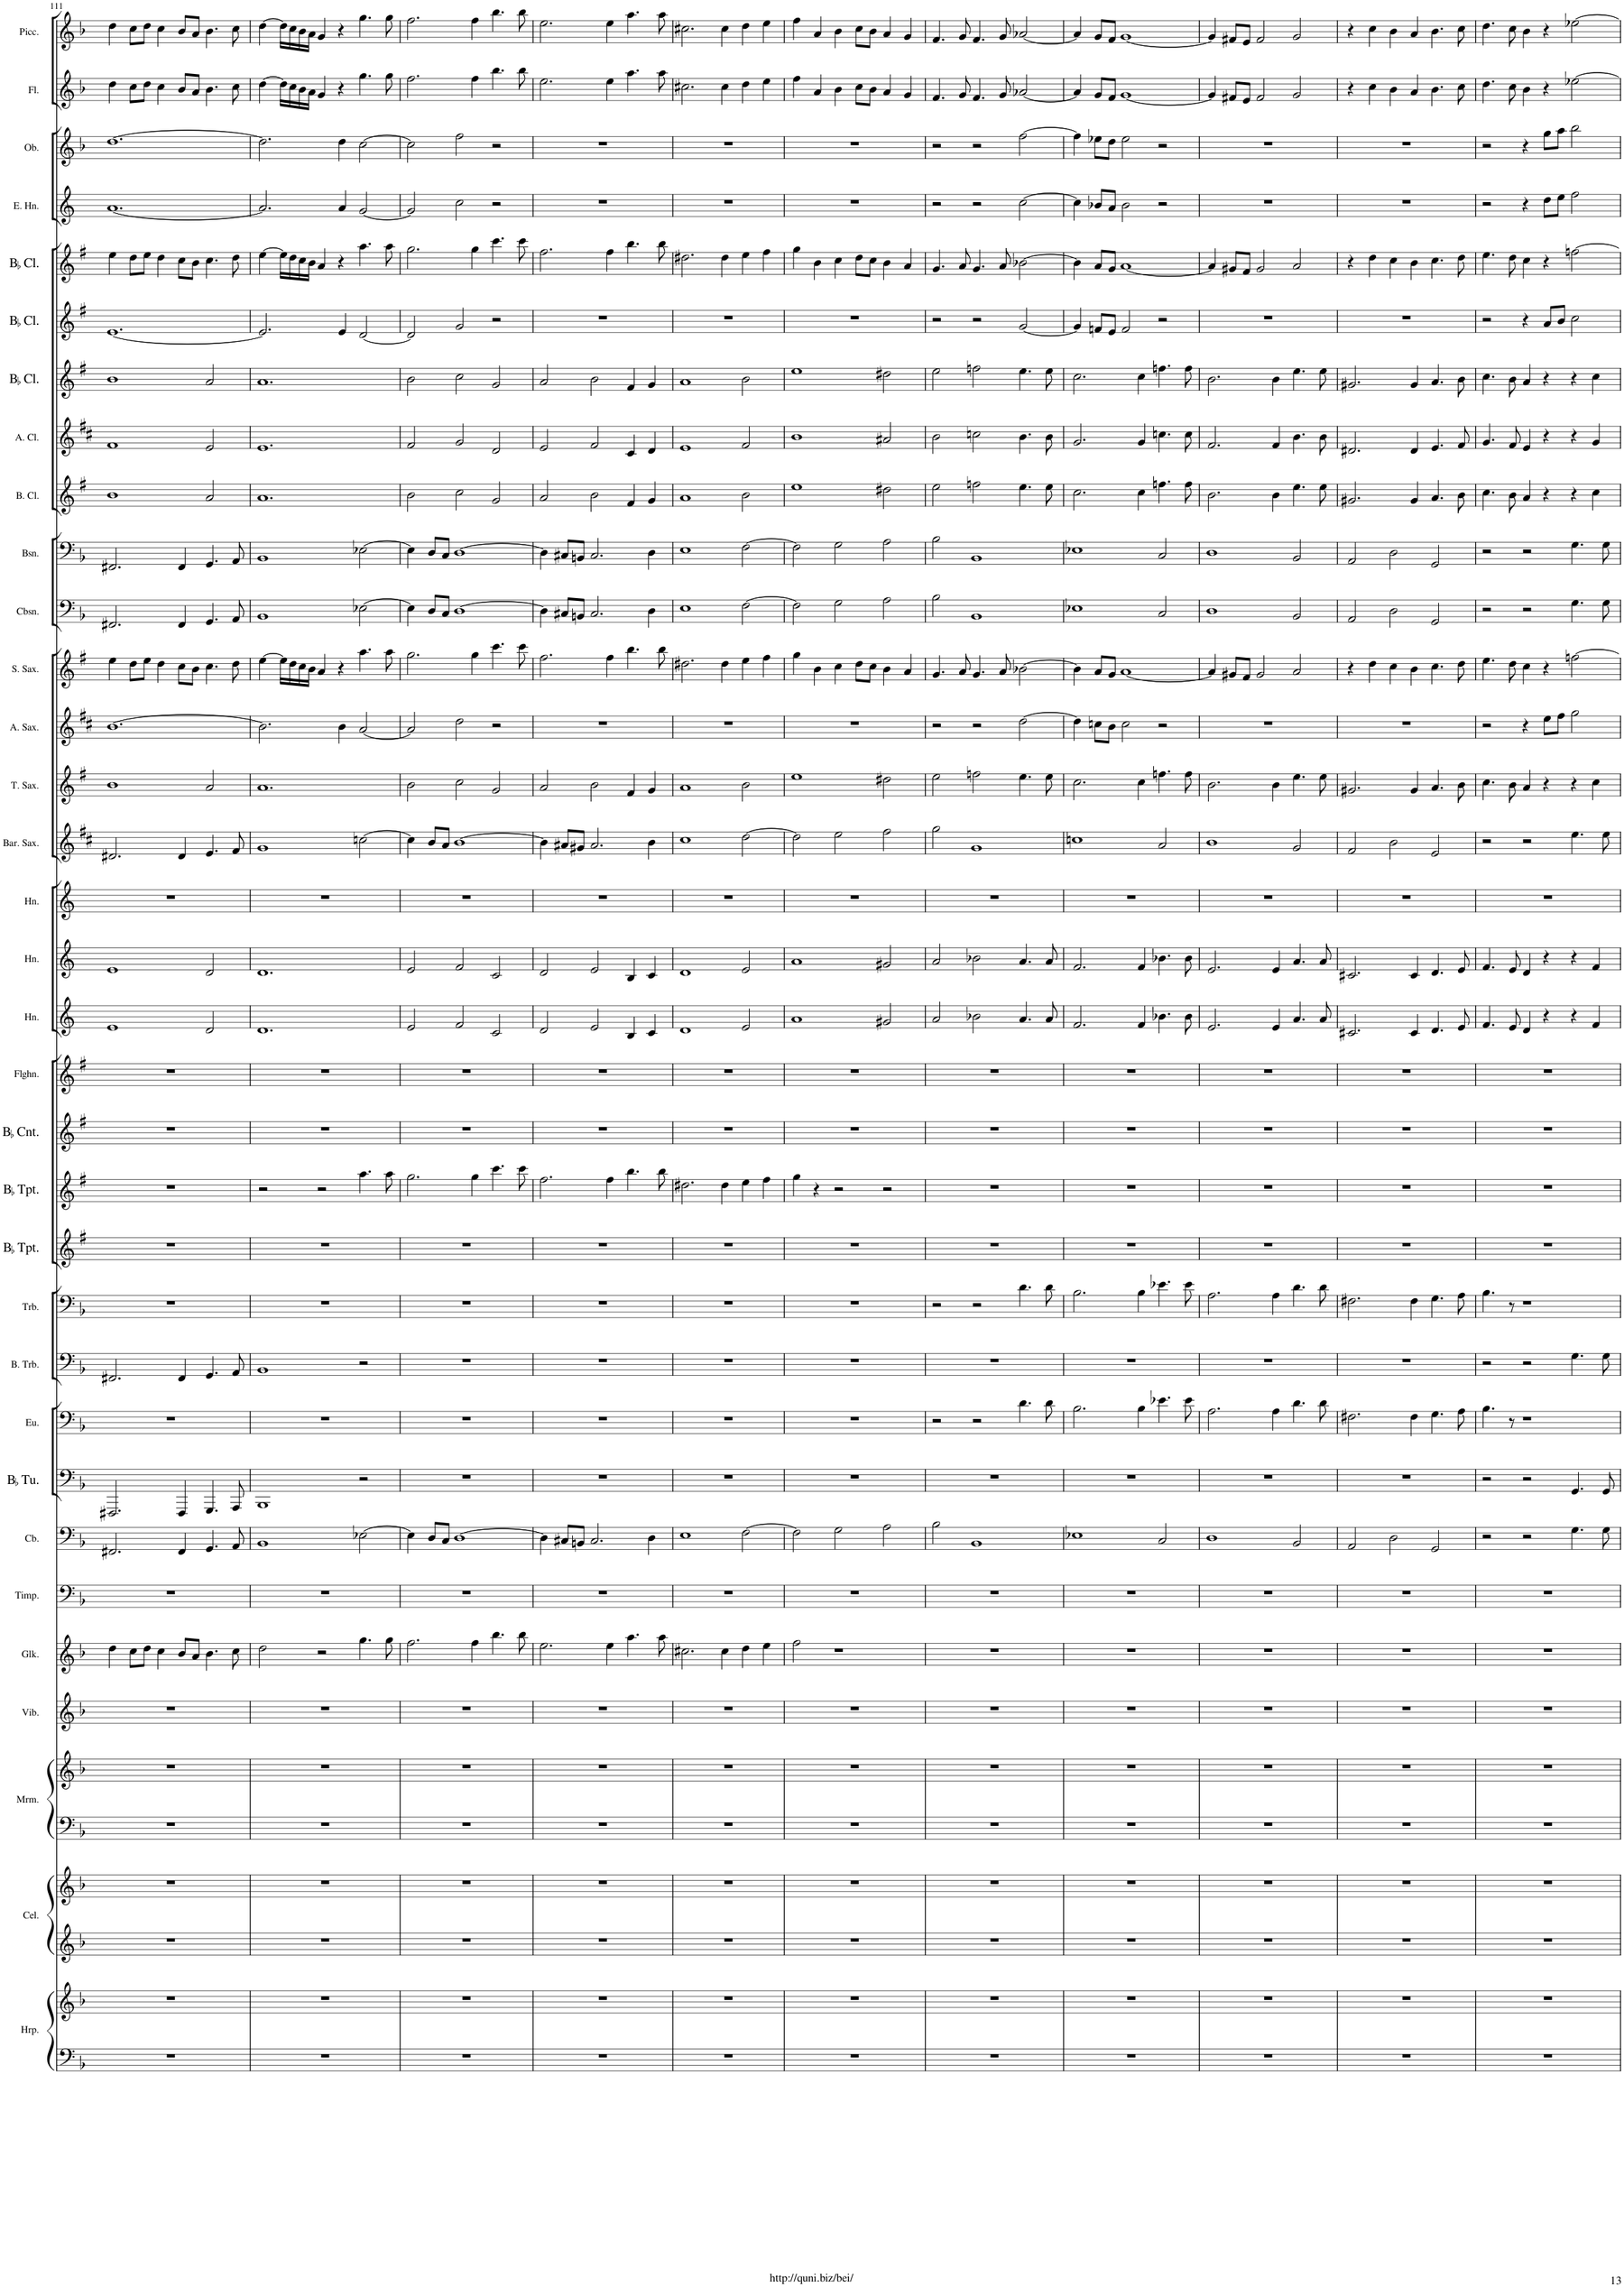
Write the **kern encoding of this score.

**kern	**kern	**kern	**kern	**kern	**kern	**kern	**kern	**kern	**kern	**kern	**kern	**kern	**kern	**kern	**kern	**kern	**kern	**kern	**kern	**kern	**kern	**kern	**kern	**kern	**kern	**kern	**kern	**kern	**kern	**kern	**kern	**kern	**kern	**kern	**kern
*part33	*part33	*part32	*part32	*part31	*part31	*part30	*part29	*part28	*part27	*part26	*part25	*part24	*part23	*part22	*part21	*part20	*part19	*part18	*part17	*part16	*part15	*part14	*part13	*part12	*part11	*part10	*part9	*part8	*part7	*part6	*part5	*part4	*part3	*part2	*part1
*staff36	*staff35	*staff34	*staff33	*staff32	*staff31	*staff30	*staff29	*staff28	*staff27	*staff26	*staff25	*staff24	*staff23	*staff22	*staff21	*staff20	*staff19	*staff18	*staff17	*staff16	*staff15	*staff14	*staff13	*staff12	*staff11	*staff10	*staff9	*staff8	*staff7	*staff6	*staff5	*staff4	*staff3	*staff2	*staff1
*I"Harp	*	*I"Celesta	*	*I"Marimba	*	*I"Vibraphone	*I"Glockenspiel	*I"Timpani	*I"Double Bass	*I"BaccidentalFlat Tuba	*I"Euphonium	*I"Bass Trombone	*I"Trombone	*I"BaccidentalFlat Trumpet	*I"BaccidentalFlat Trumpet	*I"BaccidentalFlat Cornet	*I"Flugelhorn	*I"Horn	*I"Horn	*I"Horn	*I"Baritone Saxophone	*I"Tenor Saxophone	*I"Alto Saxophone	*I"Soprano Saxophone	*I"Contrabassoon	*I"Bassoon	*I"Bass Clarinet	*I"Alto Clarinet	*I"BaccidentalFlat Clarinet	*I"BaccidentalFlat Clarinet	*I"BaccidentalFlat Clarinet	*I"English Horn	*I"Oboe	*I"Flute	*I"Piccolo
*I'Hrp.	*	*I'Cel.	*	*I'Mrm.	*	*I'Vib.	*I'Glk.	*I'Timp.	*	*I'BaccidentalFlat Tu.	*I'Eu.	*I'B. Trb.	*I'Trb.	*I'BaccidentalFlat Tpt.	*I'BaccidentalFlat Tpt.	*I'BaccidentalFlat Cnt.	*I'Flghn.	*I'Hn.	*I'Hn.	*I'Hn.	*I'Bar. Sax.	*I'T. Sax.	*I'A. Sax.	*I'S. Sax.	*I'Cbsn.	*I'Bsn.	*I'B. Cl.	*I'A. Cl.	*I'BaccidentalFlat Cl.	*I'BaccidentalFlat Cl.	*I'BaccidentalFlat Cl.	*I'E. Hn.	*I'Ob.	*I'Fl.	*I'Picc.
!!LO:PB:g=z
*clefF4	*clefG2	*clefG2	*clefG2	*clefF4	*clefG2	*clefG2	*clefG2	*clefF4	*clefF4	*clefF4	*clefF4	*clefF4	*clefF4	*clefG2	*clefG2	*clefG2	*clefG2	*clefG2	*clefG2	*clefG2	*clefG2	*clefG2	*clefG2	*clefG2	*clefF4	*clefF4	*clefG2	*clefG2	*clefG2	*clefG2	*clefG2	*clefG2	*clefG2	*clefG2	*clefG2
*	*	*Trd-7c-12	*Trd-7c-12	*	*	*	*Trd-14c-24	*	*Trd7c12	*	*	*	*	*Trd1c2	*Trd1c2	*Trd1c2	*Trd1c2	*Trd4c7	*Trd4c7	*Trd4c7	*Trd12c21	*Trd8c14	*Trd5c9	*Trd1c2	*Trd7c12	*	*Trd8c14	*Trd5c9	*Trd1c2	*Trd1c2	*Trd1c2	*Trd4c7	*	*	*Trd-7c-12
*k[b-]	*k[b-]	*k[b-]	*k[b-]	*k[b-]	*k[b-]	*k[b-]	*k[b-]	*k[b-]	*k[b-]	*k[b-]	*k[b-]	*k[b-]	*k[b-]	*k[f#]	*k[f#]	*k[f#]	*k[f#]	*k[]	*k[]	*k[]	*k[f#c#]	*k[f#]	*k[f#c#]	*k[f#]	*k[b-]	*k[b-]	*k[f#]	*k[f#c#]	*k[f#]	*k[f#]	*k[f#]	*k[]	*k[b-]	*k[b-]	*k[b-]
*M3/2	*M3/2	*M3/2	*M3/2	*M3/2	*M3/2	*M3/2	*M3/2	*M3/2	*M3/2	*M3/2	*M3/2	*M3/2	*M3/2	*M3/2	*M3/2	*M3/2	*M3/2	*M3/2	*M3/2	*M3/2	*M3/2	*M3/2	*M3/2	*M3/2	*M3/2	*M3/2	*M3/2	*M3/2	*M3/2	*M3/2	*M3/2	*M3/2	*M3/2	*M3/2	*M3/2
=111	=111	=111	=111	=111	=111	=111	=111	=111	=111	=111	=111	=111	=111	=111	=111	=111	=111	=111	=111	=111	=111	=111	=111	=111	=111	=111	=111	=111	=111	=111	=111	=111	=111	=111	=111
1.r	1.r	1.r	1.r	1.r	1.r	1.r	4dd\	1.r	2.FF#X/	2.FFF#X/	1.r	2.FF#X/	1.r	1.r	1.r	1.r	1.r	1e	1e	1.r	2.d#X/	1b	[1.b	4ee\	2.FF#X/	2.FF#X/	1b	1f#	1b	[1.e	4ee\	[1.a	[1.dd	4dd\	4dd\
.	.	.	.	.	.	.	8cc\L	.	.	.	.	.	.	.	.	.	.	.	.	.	.	.	.	8dd\L	.	.	.	.	.	.	8dd\L	.	.	8cc\L	8cc\L
.	.	.	.	.	.	.	8dd\J	.	.	.	.	.	.	.	.	.	.	.	.	.	.	.	.	8ee\J	.	.	.	.	.	.	8ee\J	.	.	8dd\J	8dd\J
.	.	.	.	.	.	.	4cc\	.	.	.	.	.	.	.	.	.	.	.	.	.	.	.	.	4dd\	.	.	.	.	.	.	4dd\	.	.	4cc\	4cc\
.	.	.	.	.	.	.	8b-/L	.	4FF#/	4FFF#/	.	4FF#/	.	.	.	.	.	.	.	.	4d#/	.	.	8cc\L	4FF#/	4FF#/	.	.	.	.	8cc\L	.	.	8b-/L	8b-/L
.	.	.	.	.	.	.	8a/J	.	.	.	.	.	.	.	.	.	.	.	.	.	.	.	.	8b\J	.	.	.	.	.	.	8b\J	.	.	8a/J	8a/J
.	.	.	.	.	.	.	4.b-\	.	4.GG/	4.GGG/	.	4.GG/	.	.	.	.	.	2d/	2d/	.	4.e/	2a/	.	4.cc\	4.GG/	4.GG/	2a/	2e/	2a/	.	4.cc\	.	.	4.b-\	4.b-\
.	.	.	.	.	.	.	8cc\	.	8AA/	8AAA/	.	8AA/	.	.	.	.	.	.	.	.	8f#/	.	.	8dd\	8AA/	8AA/	.	.	.	.	8dd\	.	.	8cc\	8cc\
=112	=112	=112	=112	=112	=112	=112	=112	=112	=112	=112	=112	=112	=112	=112	=112	=112	=112	=112	=112	=112	=112	=112	=112	=112	=112	=112	=112	=112	=112	=112	=112	=112	=112	=112	=112
1.r	1.r	1.r	1.r	1.r	1.r	1.r	2dd\	1.r	1BB-	1BBB-	1.r	1BB-	1.r	1.r	2r	1.r	1.r	1.d	1.d	1.r	1g	1.a	2.b\]	[4ee\	1BB-	1BB-	1.a	1.e	1.a	2.e/]	[4ee\	2.a/]	2.dd\]	[4dd\	[4dd\
.	.	.	.	.	.	.	.	.	.	.	.	.	.	.	.	.	.	.	.	.	.	.	.	16ee\LL]	.	.	.	.	.	.	16ee\LL]	.	.	16dd\LL]	16dd\LL]
.	.	.	.	.	.	.	.	.	.	.	.	.	.	.	.	.	.	.	.	.	.	.	.	16dd\	.	.	.	.	.	.	16dd\	.	.	16cc\	16cc\
.	.	.	.	.	.	.	.	.	.	.	.	.	.	.	.	.	.	.	.	.	.	.	.	16cc\	.	.	.	.	.	.	16cc\	.	.	16b-\	16b-\
.	.	.	.	.	.	.	.	.	.	.	.	.	.	.	.	.	.	.	.	.	.	.	.	16b\JJ	.	.	.	.	.	.	16b\JJ	.	.	16a\JJ	16a\JJ
.	.	.	.	.	.	.	2r	.	.	.	.	.	.	.	2r	.	.	.	.	.	.	.	.	4a/	.	.	.	.	.	.	4a/	.	.	4g/	4g/
.	.	.	.	.	.	.	.	.	.	.	.	.	.	.	.	.	.	.	.	.	.	.	4b\	4r	.	.	.	.	.	4e/	4r	4a/	4dd\	4r	4r
.	.	.	.	.	.	.	4.gg\	.	[2E-X\	2r	.	2r	.	.	4.aa\	.	.	.	.	.	[2ccn\	.	[2a/	4.aa\	[2E-X\	[2E-X\	.	.	.	[2d/	4.aa\	[2g/	[2cc\	4.gg\	4.gg\
.	.	.	.	.	.	.	8gg\	.	.	.	.	.	.	.	8aa\	.	.	.	.	.	.	.	.	8aa\	.	.	.	.	.	.	8aa\	.	.	8gg\	8gg\
=113	=113	=113	=113	=113	=113	=113	=113	=113	=113	=113	=113	=113	=113	=113	=113	=113	=113	=113	=113	=113	=113	=113	=113	=113	=113	=113	=113	=113	=113	=113	=113	=113	=113	=113	=113
1.r	1.r	1.r	1.r	1.r	1.r	1.r	2.ff\	1.r	4E-\]	1.r	1.r	1.r	1.r	1.r	2.gg\	1.r	1.r	2e/	2e/	1.r	4cc\]	2b\	2a/]	2.gg\	4E-\]	4E-\]	2b\	2f#/	2b\	2d/]	2.gg\	2g/]	2cc\]	2.ff\	2.ff\
.	.	.	.	.	.	.	.	.	8D/L	.	.	.	.	.	.	.	.	.	.	.	8b/L	.	.	.	8D/L	8D/L	.	.	.	.	.	.	.	.	.
.	.	.	.	.	.	.	.	.	8C/J	.	.	.	.	.	.	.	.	.	.	.	8a/J	.	.	.	8C/J	8C/J	.	.	.	.	.	.	.	.	.
.	.	.	.	.	.	.	.	.	[1D	.	.	.	.	.	.	.	.	2f/	2f/	.	[1b	2cc\	2dd\	.	[1D	[1D	2cc\	2g/	2cc\	2g/	.	2cc\	2ff\	.	.
.	.	.	.	.	.	.	4ff\	.	.	.	.	.	.	.	4gg\	.	.	.	.	.	.	.	.	4gg\	.	.	.	.	.	.	4gg\	.	.	4ff\	4ff\
.	.	.	.	.	.	.	4.bb-\	.	.	.	.	.	.	.	4.ccc\	.	.	2c/	2c/	.	.	2g/	2r	4.ccc\	.	.	2g/	2d/	2g/	2r	4.ccc\	2r	2r	4.bb-\	4.bb-\
.	.	.	.	.	.	.	8bb-\	.	.	.	.	.	.	.	8ccc\	.	.	.	.	.	.	.	.	8ccc\	.	.	.	.	.	.	8ccc\	.	.	8bb-\	8bb-\
=114	=114	=114	=114	=114	=114	=114	=114	=114	=114	=114	=114	=114	=114	=114	=114	=114	=114	=114	=114	=114	=114	=114	=114	=114	=114	=114	=114	=114	=114	=114	=114	=114	=114	=114	=114
1.r	1.r	1.r	1.r	1.r	1.r	1.r	2.ee\	1.r	4D\]	1.r	1.r	1.r	1.r	1.r	2.ff#\	1.r	1.r	2d/	2d/	1.r	4b\]	2a/	1.r	2.ff#\	4D\]	4D\]	2a/	2e/	2a/	1.r	2.ff#\	1.r	1.r	2.ee\	2.ee\
.	.	.	.	.	.	.	.	.	8C#X/L	.	.	.	.	.	.	.	.	.	.	.	8a#X/L	.	.	.	8C#X/L	8C#X/L	.	.	.	.	.	.	.	.	.
.	.	.	.	.	.	.	.	.	8BBn/J	.	.	.	.	.	.	.	.	.	.	.	8g#X/J	.	.	.	8BBn/J	8BBn/J	.	.	.	.	.	.	.	.	.
.	.	.	.	.	.	.	.	.	2.C#/	.	.	.	.	.	.	.	.	2e/	2e/	.	2.a#/	2b\	.	.	2.C#/	2.C#/	2b\	2f#/	2b\	.	.	.	.	.	.
.	.	.	.	.	.	.	4ee\	.	.	.	.	.	.	.	4ff#\	.	.	.	.	.	.	.	.	4ff#\	.	.	.	.	.	.	4ff#\	.	.	4ee\	4ee\
.	.	.	.	.	.	.	4.aa\	.	.	.	.	.	.	.	4.bb\	.	.	4B/	4B/	.	.	4f#/	.	4.bb\	.	.	4f#/	4c#/	4f#/	.	4.bb\	.	.	4.aa\	4.aa\
.	.	.	.	.	.	.	.	.	4D\	.	.	.	.	.	.	.	.	4c/	4c/	.	4b\	4g/	.	.	4D\	4D\	4g/	4d/	4g/	.	.	.	.	.	.
.	.	.	.	.	.	.	8aa\	.	.	.	.	.	.	.	8bb\	.	.	.	.	.	.	.	.	8bb\	.	.	.	.	.	.	8bb\	.	.	8aa\	8aa\
=115	=115	=115	=115	=115	=115	=115	=115	=115	=115	=115	=115	=115	=115	=115	=115	=115	=115	=115	=115	=115	=115	=115	=115	=115	=115	=115	=115	=115	=115	=115	=115	=115	=115	=115	=115
1.r	1.r	1.r	1.r	1.r	1.r	1.r	2.cc#X\	1.r	1E	1.r	1.r	1.r	1.r	1.r	2.dd#X\	1.r	1.r	1d	1d	1.r	1cc#	1a	1.r	2.dd#X\	1E	1E	1a	1e	1a	1.r	2.dd#X\	1.r	1.r	2.cc#X\	2.cc#X\
.	.	.	.	.	.	.	4cc#\	.	.	.	.	.	.	.	4dd#\	.	.	.	.	.	.	.	.	4dd#\	.	.	.	.	.	.	4dd#\	.	.	4cc#\	4cc#\
.	.	.	.	.	.	.	4dd\	.	[2F\	.	.	.	.	.	4ee\	.	.	2e/	2e/	.	[2dd\	2b\	.	4ee\	[2F\	[2F\	2b\	2f#/	2b\	.	4ee\	.	.	4dd\	4dd\
.	.	.	.	.	.	.	4ee\	.	.	.	.	.	.	.	4ff#\	.	.	.	.	.	.	.	.	4ff#\	.	.	.	.	.	.	4ff#\	.	.	4ee\	4ee\
=116	=116	=116	=116	=116	=116	=116	=116	=116	=116	=116	=116	=116	=116	=116	=116	=116	=116	=116	=116	=116	=116	=116	=116	=116	=116	=116	=116	=116	=116	=116	=116	=116	=116	=116	=116
1.r	1.r	1.r	1.r	1.r	1.r	1.r	2ff\	1.r	2F\]	1.r	1.r	1.r	1.r	1.r	4gg\	1.r	1.r	1a	1a	1.r	2dd\]	1ee	1.r	4gg\	2F\]	2F\]	1ee	1b	1ee	1.r	4gg\	1.r	1.r	4ff\	4ff\
.	.	.	.	.	.	.	.	.	.	.	.	.	.	.	4r	.	.	.	.	.	.	.	.	4b\	.	.	.	.	.	.	4b\	.	.	4a/	4a/
.	.	.	.	.	.	.	1r	.	2G\	.	.	.	.	.	2r	.	.	.	.	.	2ee\	.	.	4cc\	2G\	2G\	.	.	.	.	4cc\	.	.	4b-\	4b-\
.	.	.	.	.	.	.	.	.	.	.	.	.	.	.	.	.	.	.	.	.	.	.	.	8dd\L	.	.	.	.	.	.	8dd\L	.	.	8cc\L	8cc\L
.	.	.	.	.	.	.	.	.	.	.	.	.	.	.	.	.	.	.	.	.	.	.	.	8cc\J	.	.	.	.	.	.	8cc\J	.	.	8b-\J	8b-\J
.	.	.	.	.	.	.	.	.	2A\	.	.	.	.	.	2r	.	.	2g#X/	2g#X/	.	2ff#\	2dd#X\	.	4b\	2A\	2A\	2dd#X\	2a#X/	2dd#X\	.	4b\	.	.	4a/	4a/
.	.	.	.	.	.	.	.	.	.	.	.	.	.	.	.	.	.	.	.	.	.	.	.	4a/	.	.	.	.	.	.	4a/	.	.	4g/	4g/
=117	=117	=117	=117	=117	=117	=117	=117	=117	=117	=117	=117	=117	=117	=117	=117	=117	=117	=117	=117	=117	=117	=117	=117	=117	=117	=117	=117	=117	=117	=117	=117	=117	=117	=117	=117
1.r	1.r	1.r	1.r	1.r	1.r	1.r	1.r	1.r	2B-\	1.r	2r	1.r	2r	1.r	1.r	1.r	1.r	2a/	2a/	1.r	2gg\	2ee\	2r	4.g/	2B-\	2B-\	2ee\	2b\	2ee\	2r	4.g/	2r	2r	4.f/	4.f/
.	.	.	.	.	.	.	.	.	.	.	.	.	.	.	.	.	.	.	.	.	.	.	.	8a/	.	.	.	.	.	.	8a/	.	.	8g/	8g/
.	.	.	.	.	.	.	.	.	1BB-	.	2r	.	2r	.	.	.	.	2b-X\	2b-X\	.	1g	2ffn\	2r	4.g/	1BB-	1BB-	2ffn\	2ccn\	2ffn\	2r	4.g/	2r	2r	4.f/	4.f/
.	.	.	.	.	.	.	.	.	.	.	.	.	.	.	.	.	.	.	.	.	.	.	.	8a/	.	.	.	.	.	.	8a/	.	.	8g/	8g/
.	.	.	.	.	.	.	.	.	.	.	4.d\	.	4.d\	.	.	.	.	4.a/	4.a/	.	.	4.ee\	[2dd\	[2b-X\	.	.	4.ee\	4.b\	4.ee\	[2g/	[2b-X\	[2cc\	[2ff\	[2a-X/	[2a-X/
.	.	.	.	.	.	.	.	.	.	.	8d\	.	8d\	.	.	.	.	8a/	8a/	.	.	8ee\	.	.	.	.	8ee\	8b\	8ee\	.	.	.	.	.	.
=118	=118	=118	=118	=118	=118	=118	=118	=118	=118	=118	=118	=118	=118	=118	=118	=118	=118	=118	=118	=118	=118	=118	=118	=118	=118	=118	=118	=118	=118	=118	=118	=118	=118	=118	=118
1.r	1.r	1.r	1.r	1.r	1.r	1.r	1.r	1.r	1E-X	1.r	2.B-\	1.r	2.B-\	1.r	1.r	1.r	1.r	2.f/	2.f/	1.r	1ccn	2.cc\	4dd\]	4b-\]	1E-X	1E-X	2.cc\	2.g/	2.cc\	4g/]	4b-\]	4cc\]	4ff\]	4a-/]	4a-/]
.	.	.	.	.	.	.	.	.	.	.	.	.	.	.	.	.	.	.	.	.	.	.	8ccn\L	8a/L	.	.	.	.	.	8fn/L	8a/L	8b-X/L	8ee-X\L	8g/L	8g/L
.	.	.	.	.	.	.	.	.	.	.	.	.	.	.	.	.	.	.	.	.	.	.	8b\J	8g/J	.	.	.	.	.	8e/J	8g/J	8a/J	8dd\J	8f/J	8f/J
.	.	.	.	.	.	.	.	.	.	.	.	.	.	.	.	.	.	.	.	.	.	.	2cc\	[1a	.	.	.	.	.	2f/	[1a	2b-\	2ee-\	[1g	[1g
.	.	.	.	.	.	.	.	.	.	.	4B-\	.	4B-\	.	.	.	.	4f/	4f/	.	.	4cc\	.	.	.	.	4cc\	4g/	4cc\	.	.	.	.	.	.
.	.	.	.	.	.	.	.	.	2C/	.	4.e-X\	.	4.e-X\	.	.	.	.	4.b-X\	4.b-X\	.	2a/	4.ffn\	2r	.	2C/	2C/	4.ffn\	4.ccn\	4.ffn\	2r	.	2r	2r	.	.
.	.	.	.	.	.	.	.	.	.	.	8e-\	.	8e-\	.	.	.	.	8b-\	8b-\	.	.	8ff\	.	.	.	.	8ff\	8cc\	8ff\	.	.	.	.	.	.
=119	=119	=119	=119	=119	=119	=119	=119	=119	=119	=119	=119	=119	=119	=119	=119	=119	=119	=119	=119	=119	=119	=119	=119	=119	=119	=119	=119	=119	=119	=119	=119	=119	=119	=119	=119
1.r	1.r	1.r	1.r	1.r	1.r	1.r	1.r	1.r	1D	1.r	2.A\	1.r	2.A\	1.r	1.r	1.r	1.r	2.e/	2.e/	1.r	1b	2.b\	1.r	4a/]	1D	1D	2.b\	2.f#/	2.b\	1.r	4a/]	1.r	1.r	4g/]	4g/]
.	.	.	.	.	.	.	.	.	.	.	.	.	.	.	.	.	.	.	.	.	.	.	.	8g#X/L	.	.	.	.	.	.	8g#X/L	.	.	8f#X/L	8f#X/L
.	.	.	.	.	.	.	.	.	.	.	.	.	.	.	.	.	.	.	.	.	.	.	.	8f#/J	.	.	.	.	.	.	8f#/J	.	.	8e/J	8e/J
.	.	.	.	.	.	.	.	.	.	.	.	.	.	.	.	.	.	.	.	.	.	.	.	2g#/	.	.	.	.	.	.	2g#/	.	.	2f#/	2f#/
.	.	.	.	.	.	.	.	.	.	.	4A\	.	4A\	.	.	.	.	4e/	4e/	.	.	4b\	.	.	.	.	4b\	4f#/	4b\	.	.	.	.	.	.
.	.	.	.	.	.	.	.	.	2BB-/	.	4.d\	.	4.d\	.	.	.	.	4.a/	4.a/	.	2g/	4.ee\	.	2a/	2BB-/	2BB-/	4.ee\	4.b\	4.ee\	.	2a/	.	.	2g/	2g/
.	.	.	.	.	.	.	.	.	.	.	8d\	.	8d\	.	.	.	.	8a/	8a/	.	.	8ee\	.	.	.	.	8ee\	8b\	8ee\	.	.	.	.	.	.
=120	=120	=120	=120	=120	=120	=120	=120	=120	=120	=120	=120	=120	=120	=120	=120	=120	=120	=120	=120	=120	=120	=120	=120	=120	=120	=120	=120	=120	=120	=120	=120	=120	=120	=120	=120
1.r	1.r	1.r	1.r	1.r	1.r	1.r	1.r	1.r	2AA/	1.r	2.F#X\	1.r	2.F#X\	1.r	1.r	1.r	1.r	2.c#X/	2.c#X/	1.r	2f#/	2.g#X/	1.r	4r	2AA/	2AA/	2.g#X/	2.d#X/	2.g#X/	1.r	4r	1.r	1.r	4r	4r
.	.	.	.	.	.	.	.	.	.	.	.	.	.	.	.	.	.	.	.	.	.	.	.	4dd\	.	.	.	.	.	.	4dd\	.	.	4cc\	4cc\
.	.	.	.	.	.	.	.	.	2D\	.	.	.	.	.	.	.	.	.	.	.	2b\	.	.	4cc\	2D\	2D\	.	.	.	.	4cc\	.	.	4b-\	4b-\
.	.	.	.	.	.	.	.	.	.	.	4F#\	.	4F#\	.	.	.	.	4c#/	4c#/	.	.	4g#/	.	4b\	.	.	4g#/	4d#/	4g#/	.	4b\	.	.	4a/	4a/
.	.	.	.	.	.	.	.	.	2GG/	.	4.G\	.	4.G\	.	.	.	.	4.d/	4.d/	.	2e/	4.a/	.	4.cc\	2GG/	2GG/	4.a/	4.e/	4.a/	.	4.cc\	.	.	4.b-\	4.b-\
.	.	.	.	.	.	.	.	.	.	.	8A\	.	8A\	.	.	.	.	8e/	8e/	.	.	8b\	.	8dd\	.	.	8b\	8f#/	8b\	.	8dd\	.	.	8cc\	8cc\
=121	=121	=121	=121	=121	=121	=121	=121	=121	=121	=121	=121	=121	=121	=121	=121	=121	=121	=121	=121	=121	=121	=121	=121	=121	=121	=121	=121	=121	=121	=121	=121	=121	=121	=121	=121
1.r	1.r	1.r	1.r	1.r	1.r	1.r	1.r	1.r	2r	2r	4.B-\	2r	4.B-\	1.r	1.r	1.r	1.r	4.f/	4.f/	1.r	2r	4.cc\	2r	4.ee\	2r	2r	4.cc\	4.g/	4.cc\	2r	4.ee\	2r	2r	4.dd\	4.dd\
.	.	.	.	.	.	.	.	.	.	.	8r	.	8r	.	.	.	.	8e/	8e/	.	.	8b\	.	8dd\	.	.	8b\	8f#/	8b\	.	8dd\	.	.	8cc\	8cc\
.	.	.	.	.	.	.	.	.	2r	2r	1r	2r	1r	.	.	.	.	4d/	4d/	.	2r	4a/	4r	4cc\	2r	2r	4a/	4e/	4a/	4r	4cc\	4r	4r	4b-\	4b-\
.	.	.	.	.	.	.	.	.	.	.	.	.	.	.	.	.	.	4r	4r	.	.	4r	8ee\L	4r	.	.	4r	4r	4r	8a/L	4r	8dd\L	8gg\L	4r	4r
.	.	.	.	.	.	.	.	.	.	.	.	.	.	.	.	.	.	.	.	.	.	.	8ff#\J	.	.	.	.	.	.	8b/J	.	8ee\J	8aa\J	.	.
.	.	.	.	.	.	.	.	.	4.G\	4.GG/	.	4.G\	.	.	.	.	.	4r	4r	.	4.ee\	4r	2gg\	[2ffn\	4.G\	4.G\	4r	4r	4r	2cc\	[2ffn\	2ff\	2bb-\	[2ee-X\	[2ee-X\
.	.	.	.	.	.	.	.	.	.	.	.	.	.	.	.	.	.	4f/	4f/	.	.	4cc\	.	.	.	.	4cc\	4g/	4cc\	.	.	.	.	.	.
.	.	.	.	.	.	.	.	.	8G\	8GG/	.	8G\	.	.	.	.	.	.	.	.	8ee\	.	.	.	8G\	8G\	.	.	.	.	.	.	.	.	.
=	=	=	=	=	=	=	=	=	=	=	=	=	=	=	=	=	=	=	=	=	=	=	=	=	=	=	=	=	=	=	=	=	=	=	=
*-	*-	*-	*-	*-	*-	*-	*-	*-	*-	*-	*-	*-	*-	*-	*-	*-	*-	*-	*-	*-	*-	*-	*-	*-	*-	*-	*-	*-	*-	*-	*-	*-	*-	*-	*-
